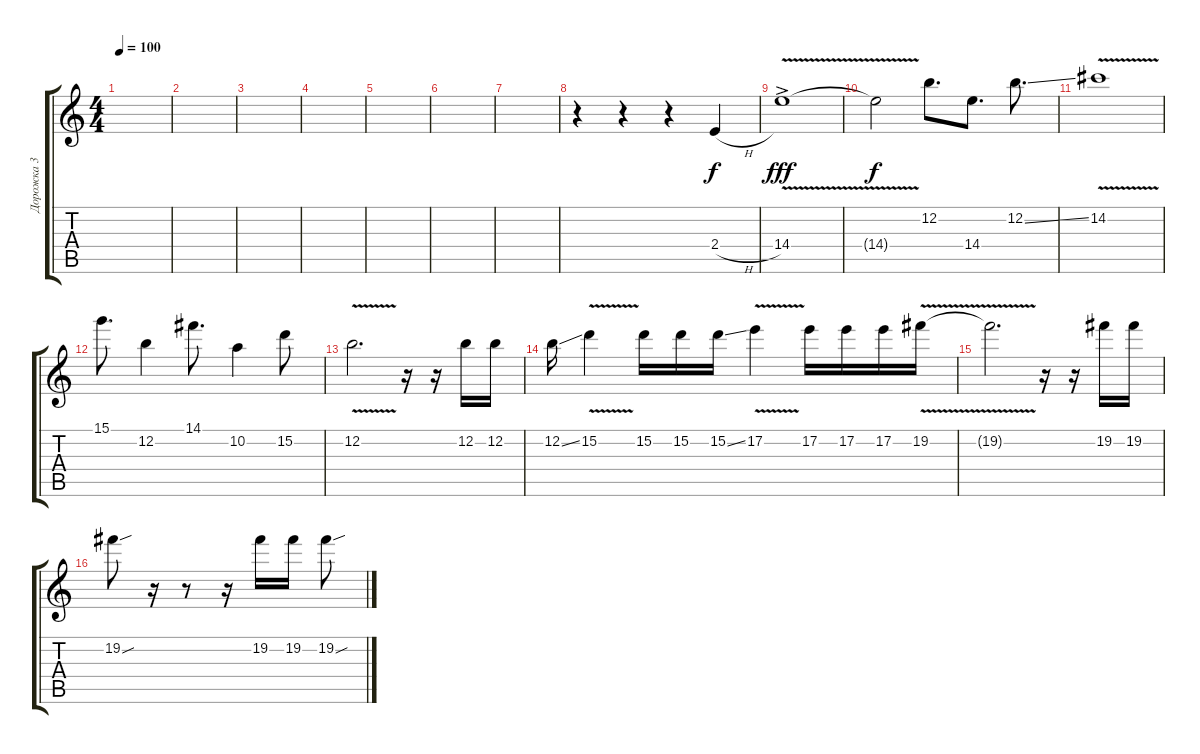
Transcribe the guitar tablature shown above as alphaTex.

\track ("Дорожка 3" "Дорожка 3") {instrument overdrivenguitar}
\staff {score tabs}
\tuning (E4 B3 G3 D3 A2 D2) {hide}
\ts (4 4)
\tempo 100
\clef g2
\ks c
|
|
|
|
|
|
|
r.4 r.4 r.4 2.4{h}.4 |
14.4{v ac}.1{dy fff} |
14.4{t}.2{dy f} 12.2.8{d} 14.4.8{d} 12.2{ss}.8{d} |
14.2{v}.1 |
15.1.8{d} 12.2.4 14.1.8{d} 10.2.4 15.2.8 |
12.2{v}.2{d} r.16 r.16 12.2.16 12.2.16 |
12.2{ss}.16 15.2{v}.4 15.2.16 15.2.16 15.2{ss}.16 17.2{v}.4 17.2.16 17.2.16 17.2.16 19.2{v}.16 |
19.2{t}.2{d} r.16 r.16 19.2.16 19.2.16 |
19.2{sou}.8 r.16 r.8 r.16 19.2.16 19.2.16 19.2{sou}.8
